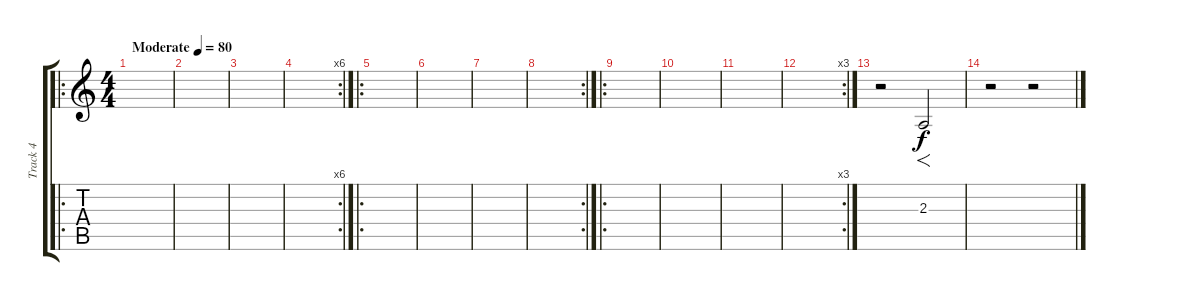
\track ("Track 4" "Track 4") {instrument violin}
\staff {score tabs}
\tuning (E4 B3 G3 D3 A2 E2) {hide}
\ro
\ts (4 4)
\tempo (80 "Moderate")
\clef g2
\ks c
|
|
|
\rc 6
|
\ro
|
|
|
\rc 2
|
\ro
|
|
|
\rc 3
|
r.2 2.3.2{f} |
r.2 r.2
